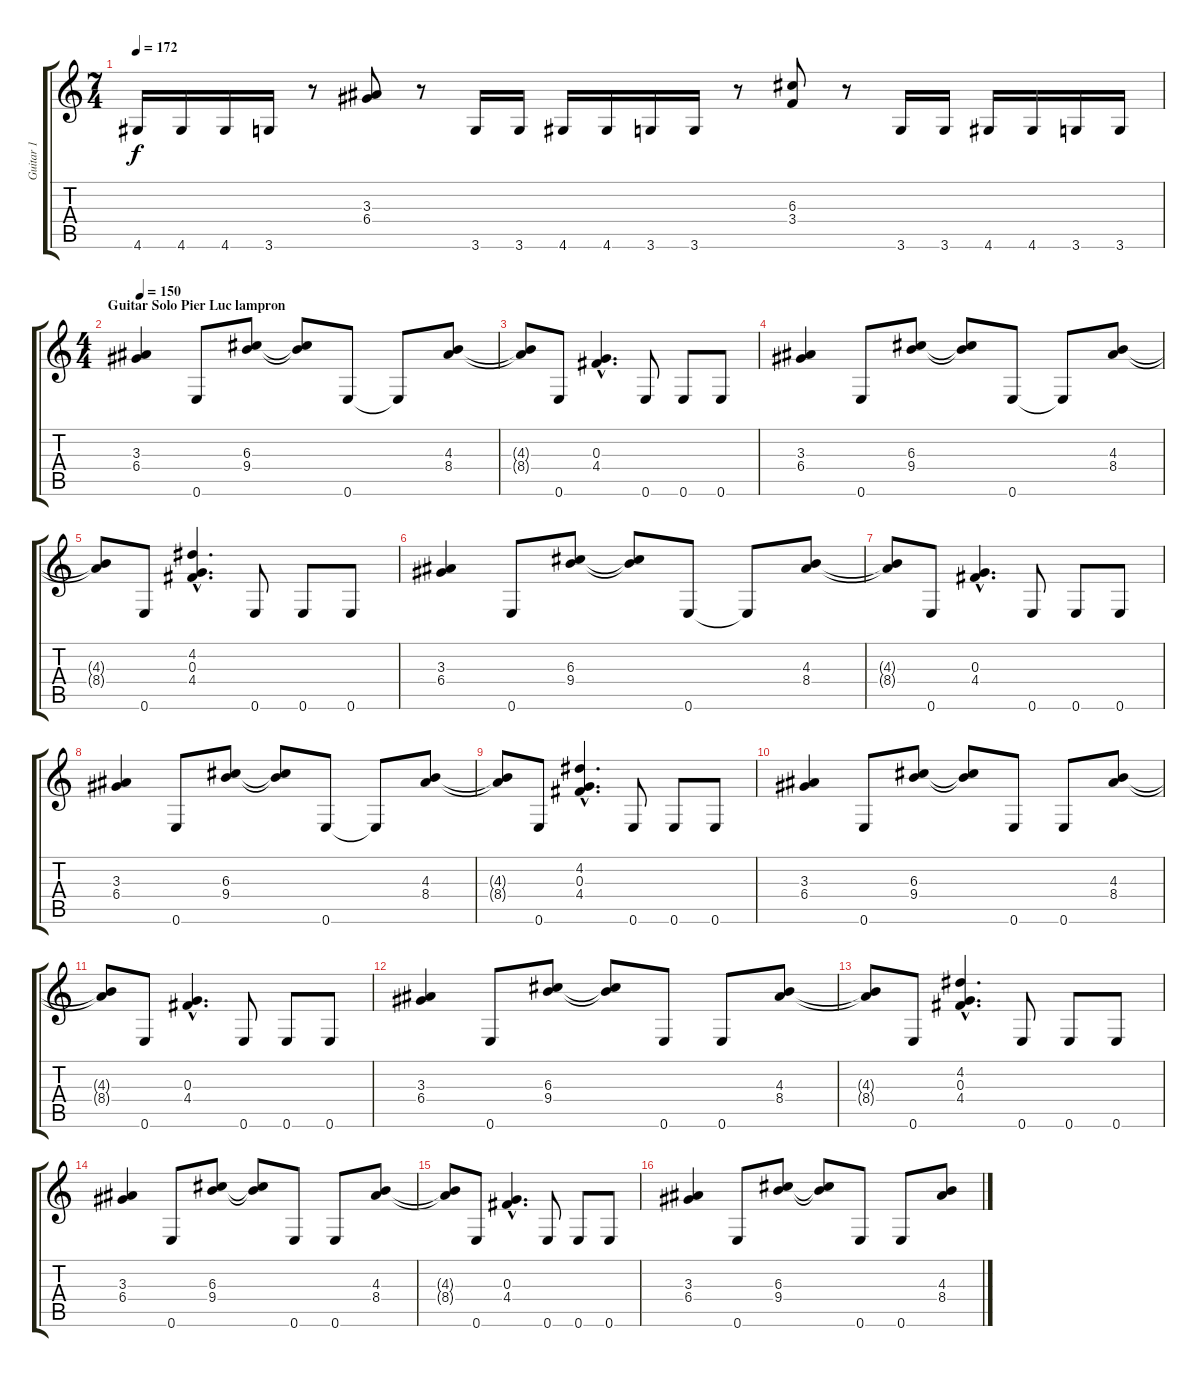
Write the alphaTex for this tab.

\track ("Guitar 1" "Guitar 1") {instrument distortionguitar}
\staff {score tabs}
\tuning (E4 B3 G3 D3 A2 E2) {hide}
\ts (7 4)
\tempo 172
\clef g2
\ks c
4.6.16{dy f} 4.6.16 4.6.16 3.6.16 r.8 (3.3 6.4).8 r.8 3.6.16 3.6.16 4.6.16 4.6.16 3.6.16 3.6.16 r.8 (6.3 3.4).8 r.8 3.6.16 3.6.16 4.6.16 4.6.16 3.6.16 3.6.16 |
\ts (4 4)
\section ("" "Guitar Solo Pier Luc lampron")
\tempo 150
(3.3 6.4).4{instrument electricguitarclean} 0.6.8 (6.3 9.4).8 (6.3{t} 9.4{t}).8 0.6.8 0.6{t}.8 (4.3 8.4).8 |
(4.3{t} 8.4{t}).8 0.6.8 (0.3{hac} 4.4{hac}).4{d} 0.6.8 0.6.8 0.6.8 |
(3.3 6.4).4 0.6.8 (6.3 9.4).8 (6.3{t} 9.4{t}).8 0.6.8 0.6{t}.8 (4.3 8.4).8 |
(4.3{t} 8.4{t}).8 0.6.8 (4.2{hac} 0.3{hac} 4.4{hac}).4{d} 0.6.8 0.6.8 0.6.8 |
(3.3 6.4).4 0.6.8 (6.3 9.4).8 (6.3{t} 9.4{t}).8 0.6.8 0.6{t}.8 (4.3 8.4).8 |
(4.3{t} 8.4{t}).8 0.6.8 (0.3{hac} 4.4{hac}).4{d} 0.6.8 0.6.8 0.6.8 |
(3.3 6.4).4 0.6.8 (6.3 9.4).8 (6.3{t} 9.4{t}).8 0.6.8 0.6{t}.8 (4.3 8.4).8 |
(4.3{t} 8.4{t}).8 0.6.8 (4.2{hac} 0.3{hac} 4.4{hac}).4{d} 0.6.8 0.6.8 0.6.8 |
(3.3 6.4).4{instrument distortionguitar} 0.6.8 (6.3 9.4).8 (6.3{t} 9.4{t}).8 0.6.8 0.6.8 (4.3 8.4).8 |
(4.3{t} 8.4{t}).8 0.6.8 (0.3{hac} 4.4{hac}).4{d} 0.6.8 0.6.8 0.6.8 |
(3.3 6.4).4 0.6.8 (6.3 9.4).8 (6.3{t} 9.4{t}).8 0.6.8 0.6.8 (4.3 8.4).8 |
(4.3{t} 8.4{t}).8 0.6.8 (4.2{hac} 0.3{hac} 4.4{hac}).4{d} 0.6.8 0.6.8 0.6.8 |
(3.3 6.4).4 0.6.8 (6.3 9.4).8 (6.3{t} 9.4{t}).8 0.6.8 0.6.8 (4.3 8.4).8 |
(4.3{t} 8.4{t}).8 0.6.8 (0.3{hac} 4.4{hac}).4{d} 0.6.8 0.6.8 0.6.8 |
(3.3 6.4).4 0.6.8 (6.3 9.4).8 (6.3{t} 9.4{t}).8 0.6.8 0.6.8 (4.3 8.4).8
